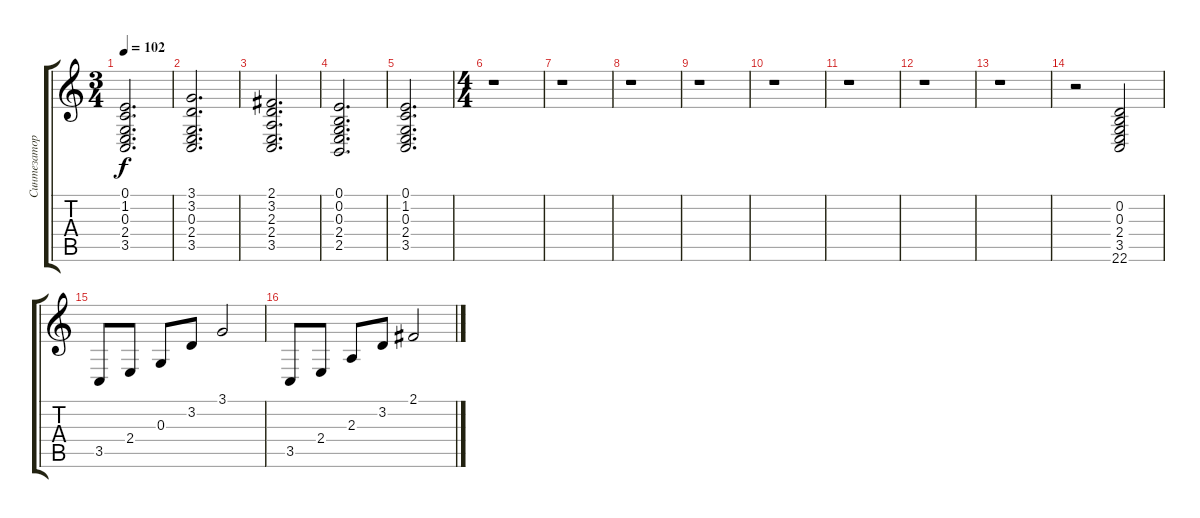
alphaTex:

\track ("Синтезатор" "Синтезатор") {instrument choiraahs}
\staff {score tabs}
\tuning (E4 B3 G3 D3 A2 E2) {hide}
\ts (3 4)
\tempo 102
\clef g2
\ks c
(0.1 1.2 0.3 2.4 3.5).2{d dy f} |
(3.1 3.2 0.3 2.4 3.5).2{d} |
(2.1 3.2 2.3 2.4 3.5).2{d} |
(0.1 0.2 0.3 2.4 2.5).2{d} |
(0.1 1.2 0.3 2.4 3.5).2{d} |
\ts (4 4)
r.1 |
r.1 |
r.1 |
r.1 |
r.1 |
r.1 |
r.1 |
r.1 |
r.2 (0.2 0.3 2.4 3.5 22.6).2 |
3.5.8 2.4.8 0.3.8 3.2.8 3.1.2 |
3.5.8 2.4.8 2.3.8 3.2.8 2.1.2
